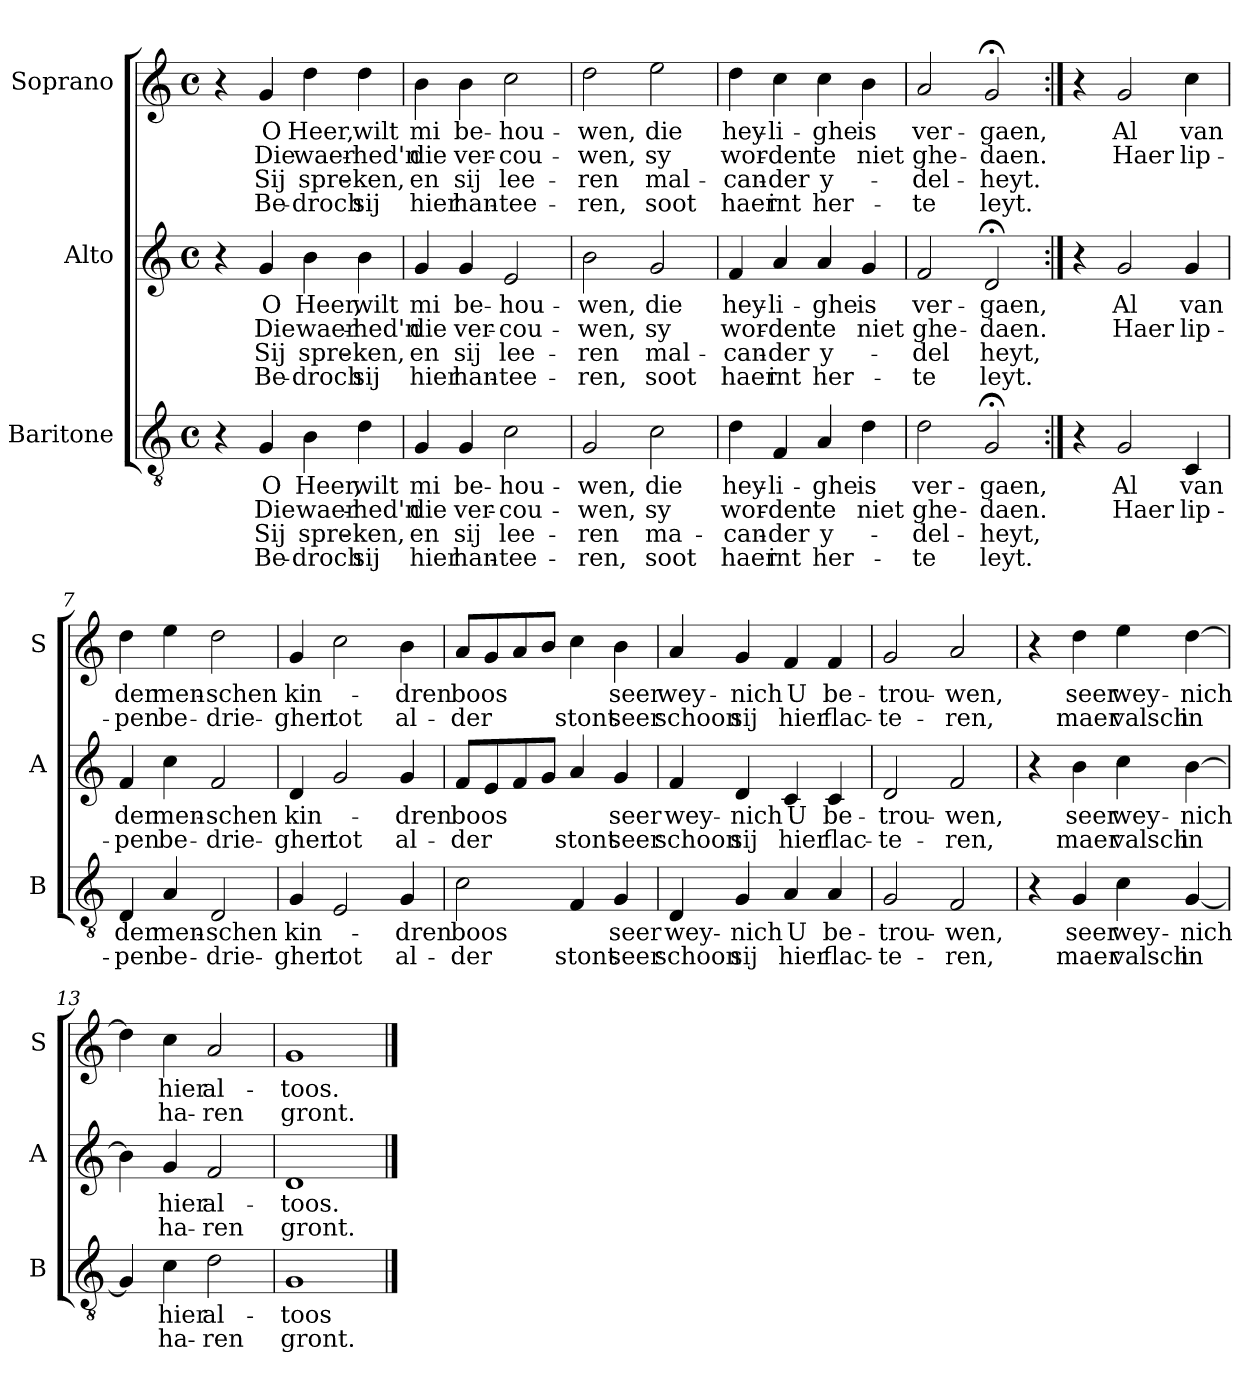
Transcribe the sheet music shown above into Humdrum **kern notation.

**kern	**text	**text	**text	**text	**kern	**text	**text	**text	**text	**kern	**text	**text	**text	**text
*part3	*part3	*part3	*part3	*part3	*part2	*part2	*part2	*part2	*part2	*part1	*part1	*part1	*part1	*part1
*staff3	*staff3	*staff3	*staff3	*staff3	*staff2	*staff2	*staff2	*staff2	*staff2	*staff1	*staff1	*staff1	*staff1	*staff1
*I"Baritone	*	*	*	*	*I"Alto	*	*	*	*	*I"Soprano	*	*	*	*
*I'B	*	*	*	*	*I'A	*	*	*	*	*I'S	*	*	*	*
*clefGv2	*	*	*	*	*clefG2	*	*	*	*	*clefG2	*	*	*	*
*k[]	*	*	*	*	*k[]	*	*	*	*	*k[]	*	*	*	*
*C:	*	*	*	*	*C:	*	*	*	*	*C:	*	*	*	*
*M4/4	*	*	*	*	*M4/4	*	*	*	*	*M4/4	*	*	*	*
*met(c)	*	*	*	*	*met(c)	*	*	*	*	*met(c)	*	*	*	*
=1	=1	=1	=1	=1	=1	=1	=1	=1	=1	=1	=1	=1	=1	=1
!	!LO:LY:b	!	!LO:LY:b	!	!	!LO:LY:b	!	!LO:LY:b	!	!	!LO:LY:b	!	!LO:LY:b	!
4r	1)	.	2)	.	4r	1)	.	2)	.	4r	1)	.	2)	.
!	!LO:LY:b	!LO:LY:b	!LO:LY:b	!LO:LY:b	!	!LO:LY:b	!LO:LY:b	!LO:LY:b	!LO:LY:b	!	!LO:LY:b	!LO:LY:b	!LO:LY:b	!LO:LY:b
4G/	O	Die	Sij	Be-	4g/	O	Die	Sij	Be-	4g/	O	Die	Sij	Be-
!	!LO:LY:b	!LO:LY:b	!LO:LY:b	!LO:LY:b	!	!LO:LY:b	!LO:LY:b	!LO:LY:b	!LO:LY:b	!	!LO:LY:b	!LO:LY:b	!LO:LY:b	!LO:LY:b
4B\	Heer,	waer-	spre-	-droch	4b\	Heer,	waer-	spre-	-droch	4dd\	Heer,	waer-	spre-	-droch
!	!LO:LY:b	!LO:LY:b	!LO:LY:b	!LO:LY:b	!	!LO:LY:b	!LO:LY:b	!LO:LY:b	!LO:LY:b	!	!LO:LY:b	!LO:LY:b	!LO:LY:b	!LO:LY:b
4d\	wilt	-hed'n	-ken,	sij	4b\	wilt	-hed'n	-ken,	sij	4dd\	wilt	-hed'n	-ken,	sij
=2	=2	=2	=2	=2	=2	=2	=2	=2	=2	=2	=2	=2	=2	=2
!	!LO:LY:b	!LO:LY:b	!LO:LY:b	!LO:LY:b	!	!LO:LY:b	!LO:LY:b	!LO:LY:b	!LO:LY:b	!	!LO:LY:b	!LO:LY:b	!LO:LY:b	!LO:LY:b
4G/	mi	die	en	hier	4g/	mi	die	en	hier	4b\	mi	die	en	hier
!	!LO:LY:b	!LO:LY:b	!LO:LY:b	!LO:LY:b	!	!LO:LY:b	!LO:LY:b	!LO:LY:b	!LO:LY:b	!	!LO:LY:b	!LO:LY:b	!LO:LY:b	!LO:LY:b
4G/	be-	ver-	sij	han-	4g/	be-	ver-	sij	han-	4b\	be-	ver-	sij	han-
!	!LO:LY:b	!LO:LY:b	!LO:LY:b	!LO:LY:b	!	!LO:LY:b	!LO:LY:b	!LO:LY:b	!LO:LY:b	!	!LO:LY:b	!LO:LY:b	!LO:LY:b	!LO:LY:b
2c\	-hou-	-cou-	lee-	-tee-	2e/	-hou-	-cou-	lee-	-tee-	2cc\	-hou-	-cou-	lee-	-tee-
=3	=3	=3	=3	=3	=3	=3	=3	=3	=3	=3	=3	=3	=3	=3
!	!LO:LY:b	!LO:LY:b	!LO:LY:b	!LO:LY:b	!	!LO:LY:b	!LO:LY:b	!LO:LY:b	!LO:LY:b	!	!LO:LY:b	!LO:LY:b	!LO:LY:b	!LO:LY:b
2G/	-wen,	-wen,	-ren	-ren,	2b\	-wen,	-wen,	-ren	-ren,	2dd\	-wen,	-wen,	-ren	-ren,
!	!LO:LY:b	!LO:LY:b	!LO:LY:b	!LO:LY:b	!	!LO:LY:b	!LO:LY:b	!LO:LY:b	!LO:LY:b	!	!LO:LY:b	!LO:LY:b	!LO:LY:b	!LO:LY:b
2c\	die	sy	ma-	soot	2g/	die	sy	mal-	soot	2ee\	die	sy	mal-	soot
=4	=4	=4	=4	=4	=4	=4	=4	=4	=4	=4	=4	=4	=4	=4
!	!LO:LY:b	!LO:LY:b	!LO:LY:b	!LO:LY:b	!	!LO:LY:b	!LO:LY:b	!LO:LY:b	!LO:LY:b	!	!LO:LY:b	!LO:LY:b	!LO:LY:b	!LO:LY:b
4d\	hey-	wor-	-can-	haer	4f/	hey-	wor-	-can-	haer	4dd\	hey-	wor-	-can-	haer
!	!LO:LY:b	!LO:LY:b	!LO:LY:b	!LO:LY:b	!	!LO:LY:b	!LO:LY:b	!LO:LY:b	!LO:LY:b	!	!LO:LY:b	!LO:LY:b	!LO:LY:b	!LO:LY:b
4F/	-li-	-den	-der	int	4a/	-li-	-den	-der	int	4cc\	-li-	-den	-der	int
!	!LO:LY:b	!LO:LY:b	!LO:LY:b	!LO:LY:b	!	!LO:LY:b	!LO:LY:b	!LO:LY:b	!LO:LY:b	!	!LO:LY:b	!LO:LY:b	!LO:LY:b	!LO:LY:b
4A/	-ghe	te	y-	her-	4a/	-ghe	te	y-	her-	4cc\	-ghe	te	y-	her-
!	!LO:LY:b	!LO:LY:b	!	!	!	!LO:LY:b	!LO:LY:b	!	!	!	!LO:LY:b	!LO:LY:b	!	!
4d\	is	niet	.	.	4g/	is	niet	.	.	4b\	is	niet	.	.
=5	=5	=5	=5	=5	=5	=5	=5	=5	=5	=5	=5	=5	=5	=5
!	!LO:LY:b	!LO:LY:b	!LO:LY:b	!LO:LY:b	!	!LO:LY:b	!LO:LY:b	!LO:LY:b	!LO:LY:b	!	!LO:LY:b	!LO:LY:b	!LO:LY:b	!LO:LY:b
2d\	ver-	ghe-	-del-	-te	2f/	ver-	ghe-	-del	-te	2a/	ver-	ghe-	-del-	-te
!	!LO:LY:b	!LO:LY:b	!LO:LY:b	!LO:LY:b	!	!LO:LY:b	!LO:LY:b	!LO:LY:b	!LO:LY:b	!	!LO:LY:b	!LO:LY:b	!LO:LY:b	!LO:LY:b
2G;</	-gaen,	-daen.	-heyt,	leyt.	2d;</	-gaen,	-daen.	heyt,	leyt.	2g;</	-gaen,	-daen.	-heyt.	leyt.
!!LO:LB:g=z
=6:|!	=6:|!	=6:|!	=6:|!	=6:|!	=6:|!	=6:|!	=6:|!	=6:|!	=6:|!	=6:|!	=6:|!	=6:|!	=6:|!	=6:|!
4r	.	.	.	.	4r	.	.	.	.	4r	.	.	.	.
!	!LO:LY:b	!LO:LY:b	!	!	!	!LO:LY:b	!LO:LY:b	!	!	!	!LO:LY:b	!LO:LY:b	!	!
2G/	Al	Haer	.	.	2g/	Al	Haer	.	.	2g/	Al	Haer	.	.
!	!LO:LY:b	!LO:LY:b	!	!	!	!LO:LY:b	!LO:LY:b	!	!	!	!LO:LY:b	!LO:LY:b	!	!
4C/	van	lip-	.	.	4g/	van	lip-	.	.	4cc\	van	lip-	.	.
=7	=7	=7	=7	=7	=7	=7	=7	=7	=7	=7	=7	=7	=7	=7
!	!LO:LY:b	!LO:LY:b	!	!	!	!LO:LY:b	!LO:LY:b	!	!	!	!LO:LY:b	!LO:LY:b	!	!
4D/	der	-pen	.	.	4f/	der	-pen	.	.	4dd\	der	-pen	.	.
!	!LO:LY:b	!LO:LY:b	!	!	!	!LO:LY:b	!LO:LY:b	!	!	!	!LO:LY:b	!LO:LY:b	!	!
4A/	men-	be-	.	.	4cc\	men-	be-	.	.	4ee\	men-	be-	.	.
!	!LO:LY:b	!LO:LY:b	!	!	!	!LO:LY:b	!LO:LY:b	!	!	!	!LO:LY:b	!LO:LY:b	!	!
2D/	-schen	-drie-	.	.	2f/	-schen	-drie-	.	.	2dd\	-schen	-drie-	.	.
=8	=8	=8	=8	=8	=8	=8	=8	=8	=8	=8	=8	=8	=8	=8
!	!LO:LY:b	!LO:LY:b	!	!	!	!LO:LY:b	!LO:LY:b	!	!	!	!LO:LY:b	!LO:LY:b	!	!
4G/	kin-	-ghen	.	.	4d/	kin-	-ghen	.	.	4g/	kin-	-ghen	.	.
!	!	!LO:LY:b	!	!	!	!	!LO:LY:b	!	!	!	!	!LO:LY:b	!	!
2E/	.	tot	.	.	2g/	.	tot	.	.	2cc\	.	tot	.	.
!	!LO:LY:b	!LO:LY:b	!	!	!	!LO:LY:b	!LO:LY:b	!	!	!	!LO:LY:b	!LO:LY:b	!	!
4G/	-dren	al-	.	.	4g/	-dren	al-	.	.	4b\	-dren	al-	.	.
=9	=9	=9	=9	=9	=9	=9	=9	=9	=9	=9	=9	=9	=9	=9
!	!LO:LY:b	!LO:LY:b	!	!	!	!LO:LY:b	!LO:LY:b	!	!	!	!LO:LY:b	!LO:LY:b	!	!
2c\	boos	-der	.	.	8f/L	boos	-der	.	.	8a/L	boos	-der	.	.
.	.	.	.	.	8e/	.	.	.	.	8g/	.	.	.	.
.	.	.	.	.	8f/	.	.	.	.	8a/	.	.	.	.
.	.	.	.	.	8g/J	.	.	.	.	8b/J	.	.	.	.
!	!	!LO:LY:b	!	!	!	!	!LO:LY:b	!	!	!	!	!LO:LY:b	!	!
4F/	.	stont	.	.	4a/	.	stont	.	.	4cc\	.	stont	.	.
!	!LO:LY:b	!LO:LY:b	!	!	!	!LO:LY:b	!LO:LY:b	!	!	!	!LO:LY:b	!LO:LY:b	!	!
4G/	seer	seer	.	.	4g/	seer	seer	.	.	4b\	seer	seer	.	.
!!LO:PB:g=z
=10	=10	=10	=10	=10	=10	=10	=10	=10	=10	=10	=10	=10	=10	=10
!	!LO:LY:b	!LO:LY:b	!	!	!	!LO:LY:b	!LO:LY:b	!	!	!	!LO:LY:b	!LO:LY:b	!	!
4D/	wey-	schoon	.	.	4f/	wey-	schoon	.	.	4a/	wey-	schoon	.	.
!	!LO:LY:b	!LO:LY:b	!	!	!	!LO:LY:b	!LO:LY:b	!	!	!	!LO:LY:b	!LO:LY:b	!	!
4G/	-nich	sij	.	.	4d/	-nich	sij	.	.	4g/	-nich	sij	.	.
!	!LO:LY:b	!LO:LY:b	!	!	!	!LO:LY:b	!LO:LY:b	!	!	!	!LO:LY:b	!LO:LY:b	!	!
4A/	U	hier	.	.	4c/	U	hier	.	.	4f/	U	hier	.	.
!	!LO:LY:b	!LO:LY:b	!	!	!	!LO:LY:b	!LO:LY:b	!	!	!	!LO:LY:b	!LO:LY:b	!	!
4A/	be-	flac-	.	.	4c/	be-	flac-	.	.	4f/	be-	flac-	.	.
=11	=11	=11	=11	=11	=11	=11	=11	=11	=11	=11	=11	=11	=11	=11
!	!LO:LY:b	!LO:LY:b	!	!	!	!LO:LY:b	!LO:LY:b	!	!	!	!LO:LY:b	!LO:LY:b	!	!
2G/	-trou-	-te-	.	.	2d/	-trou-	-te-	.	.	2g/	-trou-	-te-	.	.
!	!LO:LY:b	!LO:LY:b	!	!	!	!LO:LY:b	!LO:LY:b	!	!	!	!LO:LY:b	!LO:LY:b	!	!
2F/	-wen,	-ren,	.	.	2f/	-wen,	-ren,	.	.	2a/	-wen,	-ren,	.	.
=12	=12	=12	=12	=12	=12	=12	=12	=12	=12	=12	=12	=12	=12	=12
4r	.	.	.	.	4r	.	.	.	.	4r	.	.	.	.
!	!LO:LY:b	!LO:LY:b	!	!	!	!LO:LY:b	!LO:LY:b	!	!	!	!LO:LY:b	!LO:LY:b	!	!
4G/	seer	maer	.	.	4b\	seer	maer	.	.	4dd\	seer	maer	.	.
!	!LO:LY:b	!LO:LY:b	!	!	!	!LO:LY:b	!LO:LY:b	!	!	!	!LO:LY:b	!LO:LY:b	!	!
4c\	wey-	valsch	.	.	4cc\	wey-	valsch	.	.	4ee\	wey-	valsch	.	.
!	!LO:LY:b	!LO:LY:b	!	!	!	!LO:LY:b	!LO:LY:b	!	!	!	!LO:LY:b	!LO:LY:b	!	!
[4G/	-nich	in	.	.	[4b\	-nich	in	.	.	[4dd\	-nich	in	.	.
=13	=13	=13	=13	=13	=13	=13	=13	=13	=13	=13	=13	=13	=13	=13
4G/]	.	.	.	.	4b\]	.	.	.	.	4dd\]	.	.	.	.
!	!LO:LY:b	!LO:LY:b	!	!	!	!LO:LY:b	!LO:LY:b	!	!	!	!LO:LY:b	!LO:LY:b	!	!
4c\	hier	ha-	.	.	4g/	hier	ha-	.	.	4cc\	hier	ha-	.	.
!	!LO:LY:b	!LO:LY:b	!	!	!	!LO:LY:b	!LO:LY:b	!	!	!	!LO:LY:b	!LO:LY:b	!	!
2d\	al-	-ren	.	.	2f/	al-	-ren	.	.	2a/	al-	-ren	.	.
=14	=14	=14	=14	=14	=14	=14	=14	=14	=14	=14	=14	=14	=14	=14
!	!LO:LY:b	!LO:LY:b	!	!	!	!LO:LY:b	!LO:LY:b	!	!	!	!LO:LY:b	!LO:LY:b	!	!
1G	-toos	gront.	.	.	1d	-toos.	gront.	.	.	1g	-toos.	gront.	.	.
==	==	==	==	==	==	==	==	==	==	==	==	==	==	==
*-	*-	*-	*-	*-	*-	*-	*-	*-	*-	*-	*-	*-	*-	*-
